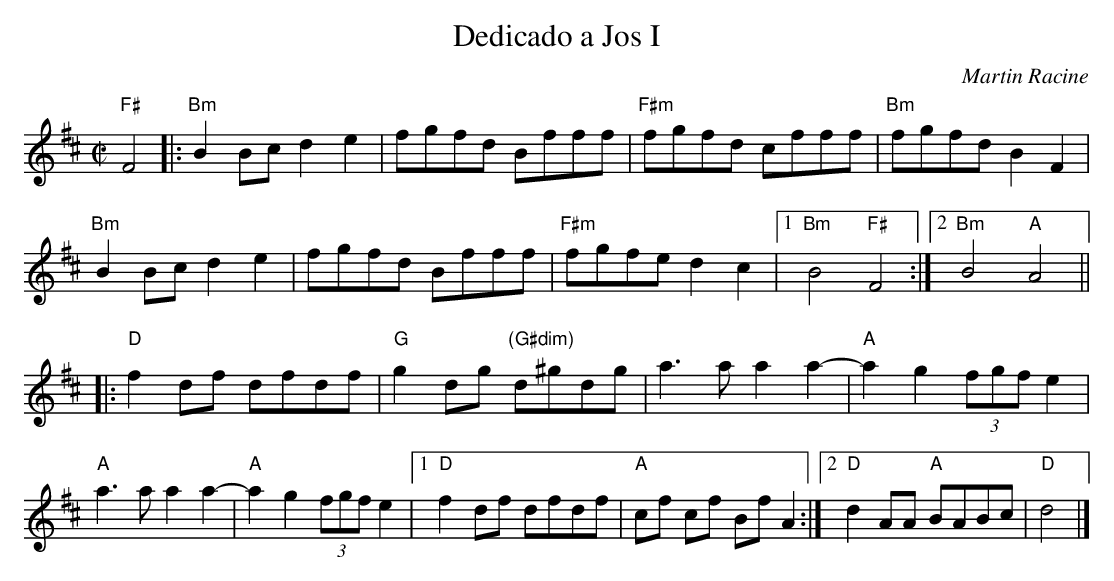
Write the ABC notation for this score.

X:1
T:Dedicado a Jos I
C:Martin Racine
M:C|
K:Bm
"F#"F4|:"Bm"B2Bc d2e2   |fgfd Bfff |"F#m"fgfd cfff  |"Bm"fgfd  B2F2|
"Bm"B2Bc d2e2 |fgfd Bfff |"F#m"fgfed2 c2 |1"Bm"B4 "F#"F4 :|2"Bm"B4"A"A4||
|:"D"f2df dfdf|"G"g2dg "(G#dim)" d^gdg|a2>a2a2a2-|"A"a2 g2 (3fgf e2|
"A"a2>a2a2a2-|"A"a2 g2 (3fgf e2|1"D"f2 df dfdf|"A"cf cf Bf A2:|2"D"d2AA "A"BABc | "D"d4|]
